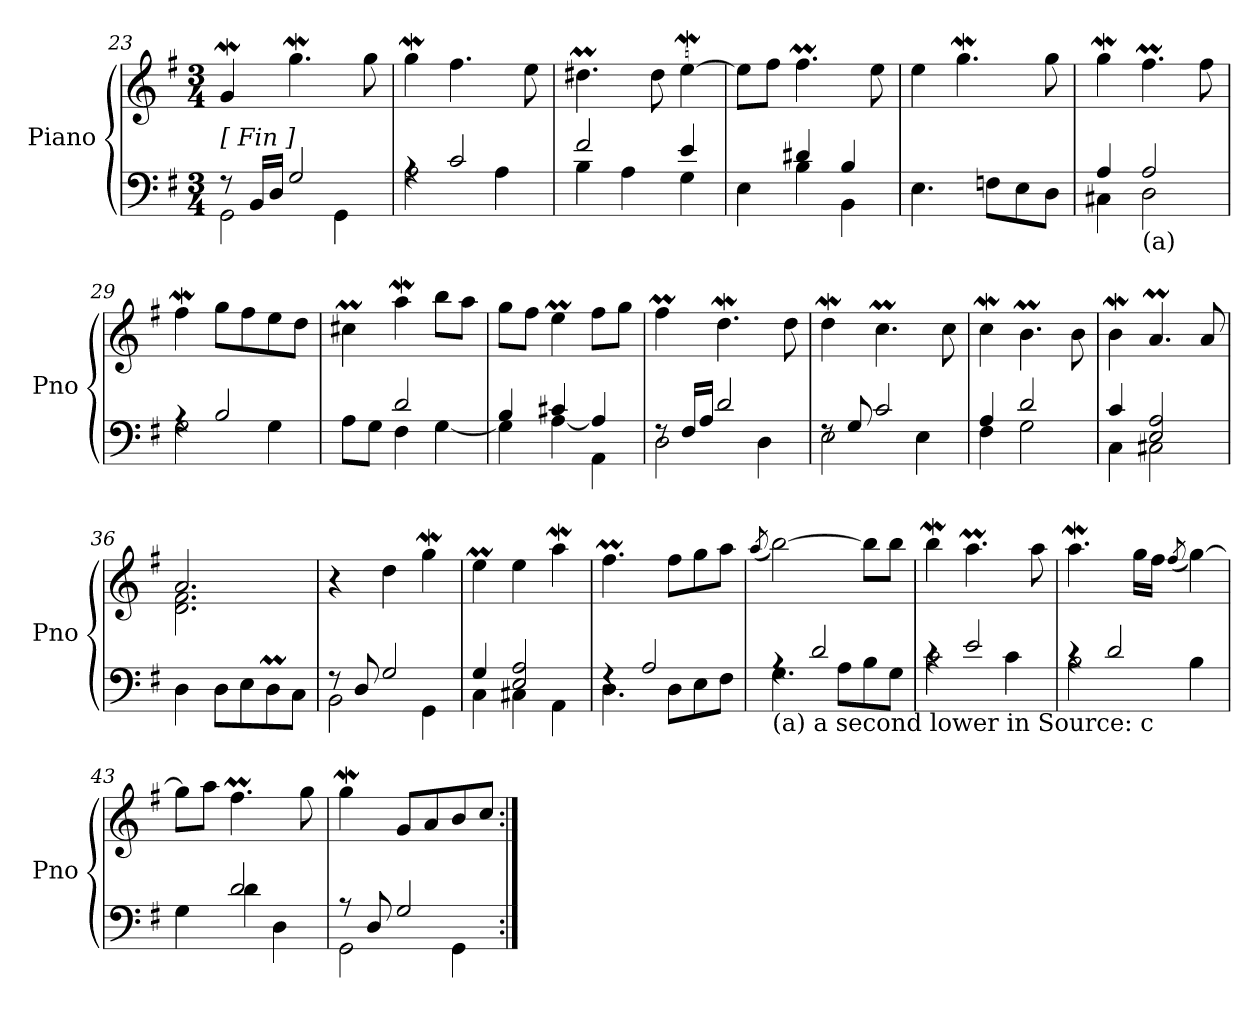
**kern	**kern
*part1	*part1
*staff2	*staff1
*I"Piano	*
*I'Pno	*
*clefF4	*clefG2
*k[f#]	*k[f#]
*M3/4	*M3/4
=23	=23
*^	*
!LO:TX:a:t=[ Fin ]	!	!
8r	2GG\	4gw/
16BB/LL	.	.
16D/JJ	.	.
2G/	.	4.ggw\
.	4GG\	.
.	.	8gg\
=24	=24	=24
4rA	2A\	4ggw\
2c/	.	4.ff#\
.	4A\	.
.	.	8ee\
=25	=25	=25
2f#/	4B\	4.dd#Xm\
.	4A\	.
.	.	8dd#\
4e/	4G\	[4eeW\
=26	=26	=26
4E\	4ryy	8ee\L]
.	.	8ff#\J
4d#X/	4B\	4.ff#m\
4B/	4BB\	.
.	.	8ee\
*v	*v	*
=27	=27
4.E\	4ee\
.	4.ggw\
8Fn\L	.
8E\	.
8D\J	8gg\
!!LO:LB:g=z
=28	=28
*^	*
4A/	4C#X\	4ggw\
!LO:TX:b:t=(a)	!	!
2A/	2D\	4.ff#m\
.	.	8ff#\
=29	=29	=29
4rA	2G\	4ff#W\
2B/	.	8gg\L
.	.	8ff#\
.	4G\	8ee\
.	.	8dd\J
=30	=30	=30
8A\L	4ryy	4cc#Xm\
8G\J	.	.
2d/	4F#\	4aaW\
.	[4G\	8bb\L
.	.	8aa\J
=31	=31	=31
4B/	4G\]	8gg\L
.	.	8ff#\J
4c#X/	[4A\	4eeM\
4A/]	4AA\	8ff#\L
.	.	8gg\J
=32	=32	=32
8rF	2D\	4ff#m\
16F#/LL	.	.
16A/JJ	.	.
2d/	.	4.ddW\
.	4D\	.
.	.	8dd\
=33	=33	=33
8rF	2E\	4ddW\
8G/	.	.
2c/	.	4.ccM\
.	4E\	.
.	.	8cc\
!!LO:LB:g=z
=34	=34	=34
4A/	4F#\	4ccw\
2d/	2G\	4.bm\
.	.	8b\
=35	=35	=35
4c/	4C\	4bW\
2E/ 2A/	2C#X\	4.aM/
.	.	8a/
*v	*v	*
=36	=36
*	*^
4D\	2.a/	2.d\ 2.f#\
8D\L	.	.
8E\	.	.
8DM\	.	.
8C\J	.	.
*	*v	*v
=37	=37
*^	*
8r	2BB\	4r
8D/	.	.
2G/	.	4dd\
.	4GG\	4ggw\
=38	=38	=38
4G/	4C\	4eeM\
2E/ 2A/	4C#X\	4ee\
.	4AA\	4aaW\
=39	=39	=39
4rF	4.D\	4.ff#m\
2A/	.	.
.	8D\L	8ff#\L
.	8E\	8gg\
.	8F#\J	8aa\J
!!LO:LB:g=z
=40	=40	=40
.	.	(>8qaa/
!LO:TX:b:t=(a) a second lower in Source&colon; c	!	!
4rA	4.G\	[2bb\)
2d/	.	.
.	8A\L	.
.	8B\	8bb\L]
.	8G\J	8bb\J
=41	=41	=41
4rc	2c\	4bbW\
2e/	.	4.aaM\
.	4c\	.
.	.	8aa\
=42	=42	=42
4rc	2B\	4.aaW\
2d/	.	.
.	.	16gg\LL
.	.	16ff#\JJ
.	.	(>8qff#/
.	4B\	[4gg\)
=43	=43	=43
4G\	4ryy	8gg\L]
.	.	8aa\J
2d/	4d\	4.ff#m\
.	4D\	.
.	.	8gg\
=44	=44	=44
8r	2GG\	4ggw\
8D/	.	.
2G/	.	8g/L
.	.	8a/
.	4GG\	8b/
.	.	8cc/J
*v	*v	*
=:|!	=:|!
*-	*-
